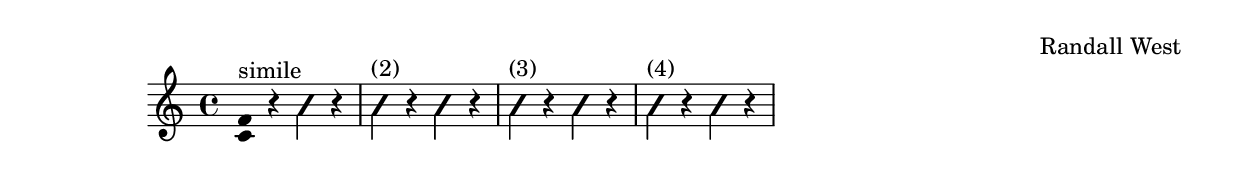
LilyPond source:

\version "2.19.82"
\language "english"

\header {
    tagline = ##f
    composer = \markup { "Randall West" }
}

\layout {}

\paper {}

\score {
    {
        \once \hide Stem
        <c' f'>4
        ^ \markup { simile }
        r4
        \tweak style #'slash
        b'4
        r4
        \tweak style #'slash
        b'4
        ^ \markup { (2) }
        r4
        \tweak style #'slash
        b'4
        r4
        \tweak style #'slash
        b'4
        ^ \markup { (3) }
        r4
        \tweak style #'slash
        b'4
        r4
        \tweak style #'slash
        b'4
        ^ \markup { (4) }
        r4
        \tweak style #'slash
        b'4
        r4
    }
}